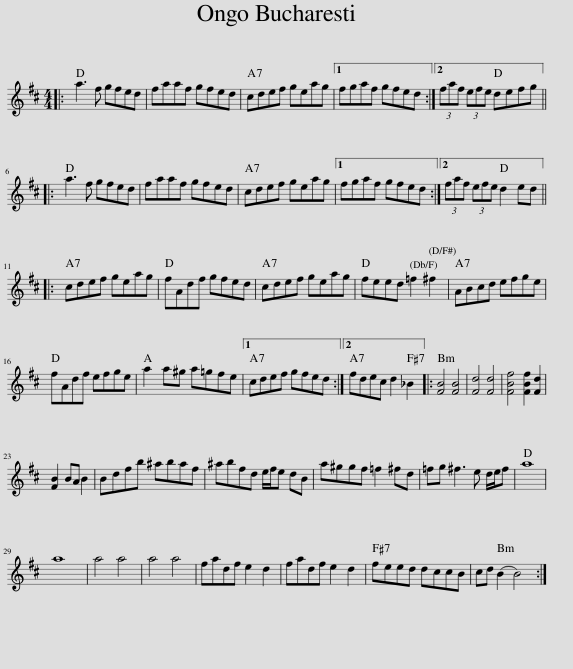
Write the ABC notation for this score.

X:1
L:1/8
M:4/4
I:linebreak $
K:D
V:1 treble
V:1
|: a3 f gfed | faaf gfed | cdef geag |1 fgaf gfed :|2 (3faf (3efe defg |:$ %5
 a3 f gfed | faaf gfed | cdef geag |1 fgaf gfed :|2 (3faf (3efe d2 ed |:$ %10
 cdef geag | fAdf gfed | cdef geag | feed =f2 ^f2 | ABcd efge |$ %15
 fAdf efge | a2 a^g a=gfe |1 cdef gfed :|2 fdec d2 _B2 |: [FB]4 [FB]4 | %20
 [Fd]4 [Fd]4 | [FBf]4 [FBf]2 [Fd]2 |$ [FB]2 BA B2 | Bdfb ^abaf | ^abfd e/f/e dB | %25
 a^ggf =f2 ^fd | =fg ^f3 e d/e/f | a8 |$ a8 | a4 a4 | %30
 a4 a4 | fadf e2 d2 | fadf e2 d2 | feed dccB | cd (B2 B4) :| %35
